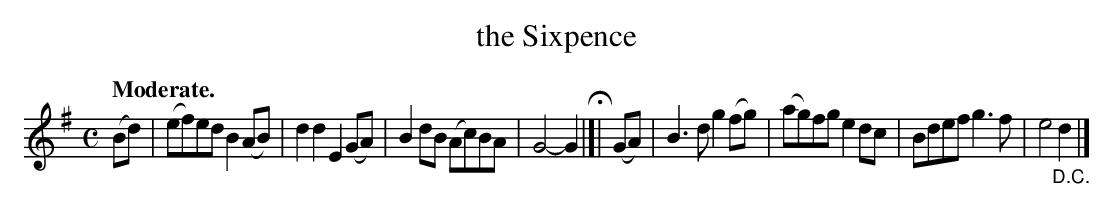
X:1
T: the Sixpence
Q: "Moderate."
M: C
L: 1/8
K: G
(Bd) | (ef)ed B2(AB) | d2d2 E2(GA) | B2dB (Ac)BA | G4-G2 H|]|\
(GA) | B3d g2(fg) | (ag)fg e2dc | Bdef g3f | e4 "_D.C."d2 |]
